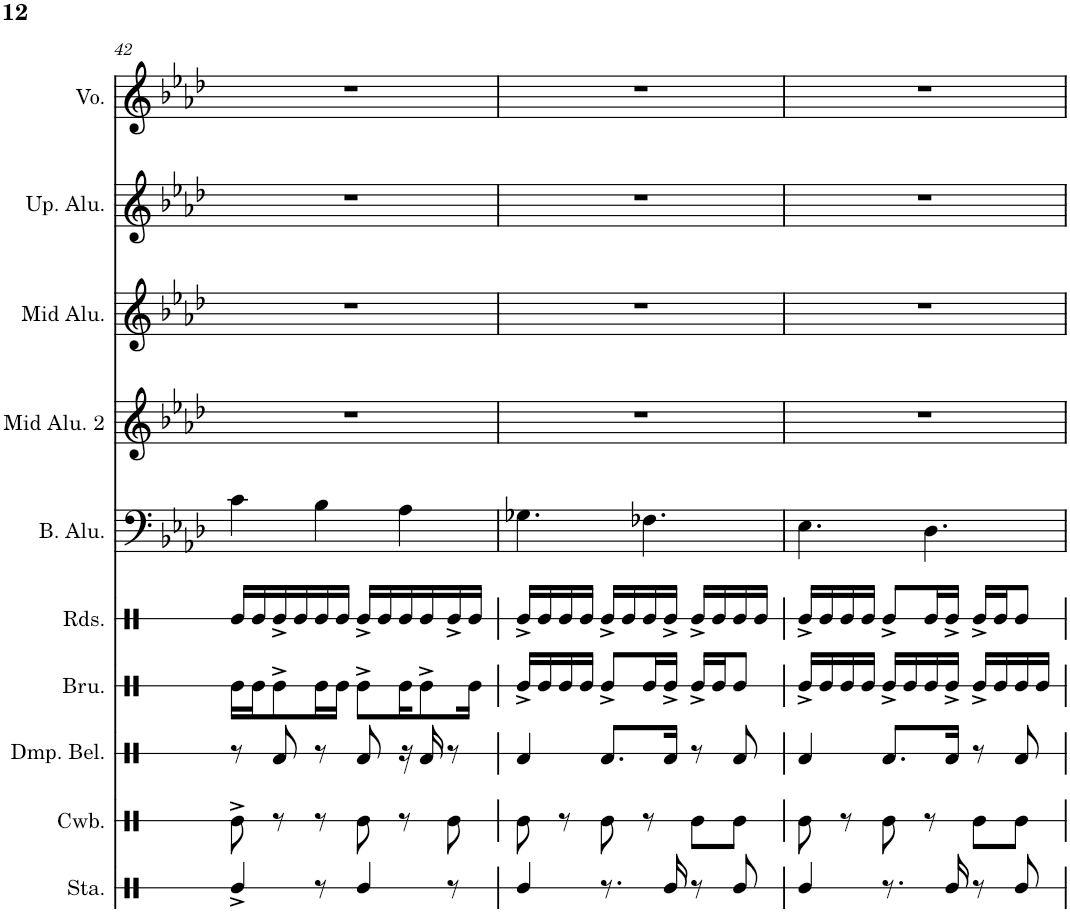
**kern	**kern	**kern	**kern	**kern	**kern	**kern	**kern	**kern	**kern
*part10	*part9	*part8	*part7	*part6	*part5	*part4	*part3	*part2	*part1
*staff10	*staff9	*staff8	*staff7	*staff6	*staff5	*staff4	*staff3	*staff2	*staff1
*I"Stamp	*I"Metal Dampened Bell	*I"Dampened Bell	*I"Brushes on Dampened Bell	*I"Rods on Dampened Bell	*I"Bass Aluphone	*I"Mid Aluphone 2	*I"Mid Aluphone	*I"Upper Aluphone	*I"Voice
*I'Sta.	*	*I'Dmp. Bel.	*I'Bru.	*I'Rds.	*I'B. Alu.	*I'Mid Alu. 2	*I'Mid Alu.	*I'Up. Alu.	*I'Vo.
!!LO:PB:g=z
*clefX	*clefX	*clefX	*clefX	*clefX	*clefF4	*clefG2	*clefG2	*clefG2	*clefG2
*	*	*	*	*	*Trd-7c-12	*Trd-7c-12	*Trd-7c-12	*Trd-14c-24	*
*k[]	*k[]	*k[]	*k[]	*k[]	*k[b-e-a-d-]	*k[b-e-a-d-]	*k[b-e-a-d-]	*k[b-e-a-d-]	*k[b-e-a-d-]
*M6/8	*M6/8	*M6/8	*M6/8	*M6/8	*M6/8	*M6/8	*M6/8	*M6/8	*M6/8
=42	=42	=42	=42	=42	=42	=42	=42	=42	=42
4Re^/	8Re^\	8r	16Re\LL	16Re/LL	4c\	2.r	2.r	2.r	2.r
.	.	.	16Re\J	16Re/	.	.	.	.	.
.	8r	8Rd/	8Re^\	16Re^/	.	.	.	.	.
.	.	.	.	16Re/	.	.	.	.	.
8r	8r	8r	16Re\L	16Re/	4B-\	.	.	.	.
.	.	.	16Re\JJ	16Re/JJ	.	.	.	.	.
4Re/	8Re\	8Rd/	8Re^\L	16Re^/LL	.	.	.	.	.
.	.	.	.	16Re/	.	.	.	.	.
.	8r	16r	16Re\K	16Re/	4A-\	.	.	.	.
.	.	16Rd/	8Re^\	16Re/	.	.	.	.	.
8r	8Re\	8r	.	16Re^/	.	.	.	.	.
.	.	.	16Re\Jk	16Re/JJ	.	.	.	.	.
=43	=43	=43	=43	=43	=43	=43	=43	=43	=43
4Re/	8Re\	4Rd/	16Re^/LL	16Re^/LL	4.G-X\	2.r	2.r	2.r	2.r
.	.	.	16Re/	16Re/	.	.	.	.	.
.	8r	.	16Re/	16Re/	.	.	.	.	.
.	.	.	16Re/JJ	16Re/JJ	.	.	.	.	.
8.r	8Re\	8.Rd/L	8Re^/L	16Re^/LL	.	.	.	.	.
.	.	.	.	16Re/	.	.	.	.	.
.	8r	.	16Re/L	16Re/	4.F-X\	.	.	.	.
16Re/	.	16Rd/Jk	16Re^/JJ	16Re^/JJ	.	.	.	.	.
8r	8Re\L	8r	16Re^/LL	16Re^/LL	.	.	.	.	.
.	.	.	16Re/J	16Re/	.	.	.	.	.
8Re/	8Re\J	8Rd/	8Re/J	16Re/	.	.	.	.	.
.	.	.	.	16Re/JJ	.	.	.	.	.
=44	=44	=44	=44	=44	=44	=44	=44	=44	=44
4Re/	8Re\	4Rd/	16Re^/LL	16Re^/LL	4.E-\	2.r	2.r	2.r	2.r
.	.	.	16Re/	16Re/	.	.	.	.	.
.	8r	.	16Re/	16Re/	.	.	.	.	.
.	.	.	16Re/JJ	16Re/JJ	.	.	.	.	.
8.r	8Re\	8.Rd/L	16Re^/LL	8Re^/L	.	.	.	.	.
.	.	.	16Re/	.	.	.	.	.	.
.	8r	.	16Re/	16Re/L	4.D-\	.	.	.	.
16Re/	.	16Rd/Jk	16Re^/JJ	16Re^/JJ	.	.	.	.	.
8r	8Re\L	8r	16Re^/LL	16Re^/LL	.	.	.	.	.
.	.	.	16Re/	16Re/J	.	.	.	.	.
8Re/	8Re\J	8Rd/	16Re/	8Re/J	.	.	.	.	.
.	.	.	16Re/JJ	.	.	.	.	.	.
=	=	=	=	=	=	=	=	=	=
*-	*-	*-	*-	*-	*-	*-	*-	*-	*-
